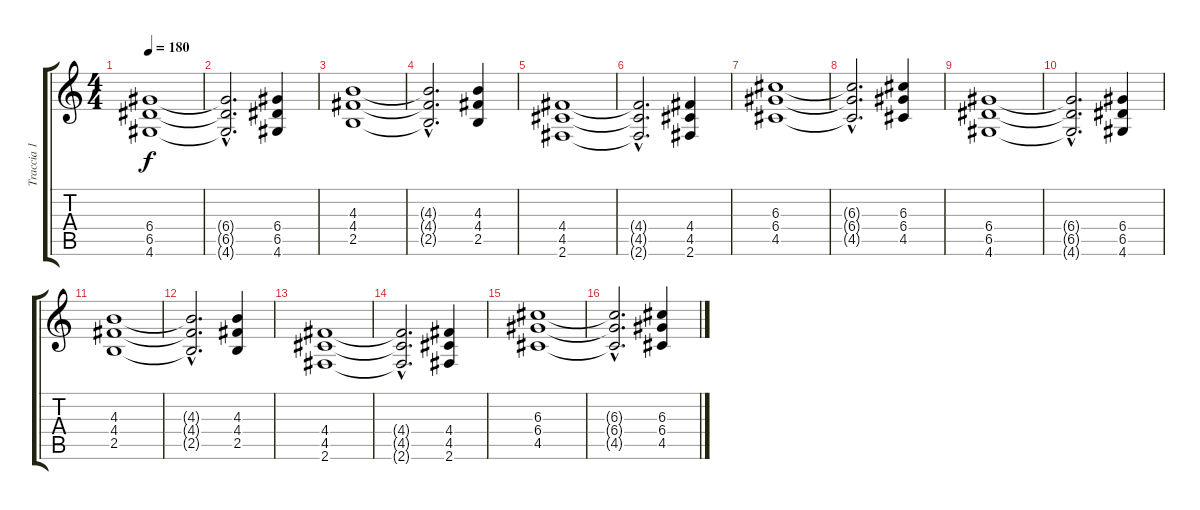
\track ("Traccia 1" "Traccia 1") {instrument overdrivenguitar}
\staff {score tabs}
\tuning (E4 B3 G3 D3 A2 E2) {hide}
\ts (4 4)
\tempo 180
\clef g2
\ks c
(6.4 6.5 4.6).1{dy f} |
(6.4{hac t} 6.5{hac t} 4.6{hac t}).2{d} (6.4 6.5 4.6).4 |
(4.3 4.4 2.5).1 |
(4.3{hac t} 4.4{hac t} 2.5{hac t}).2{d} (4.3 4.4 2.5).4 |
(4.4 4.5 2.6).1 |
(4.4{hac t} 4.5{hac t} 2.6{hac t}).2{d} (4.4 4.5 2.6).4 |
(6.3 6.4 4.5).1 |
(6.3{hac t} 6.4{hac t} 4.5{hac t}).2{d} (6.3 6.4 4.5).4 |
(6.4 6.5 4.6).1 |
(6.4{hac t} 6.5{hac t} 4.6{hac t}).2{d} (6.4 6.5 4.6).4 |
(4.3 4.4 2.5).1 |
(4.3{hac t} 4.4{hac t} 2.5{hac t}).2{d} (4.3 4.4 2.5).4 |
(4.4 4.5 2.6).1 |
(4.4{hac t} 4.5{hac t} 2.6{hac t}).2{d} (4.4 4.5 2.6).4 |
(6.3 6.4 4.5).1 |
(6.3{hac t} 6.4{hac t} 4.5{hac t}).2{d} (6.3 6.4 4.5).4
